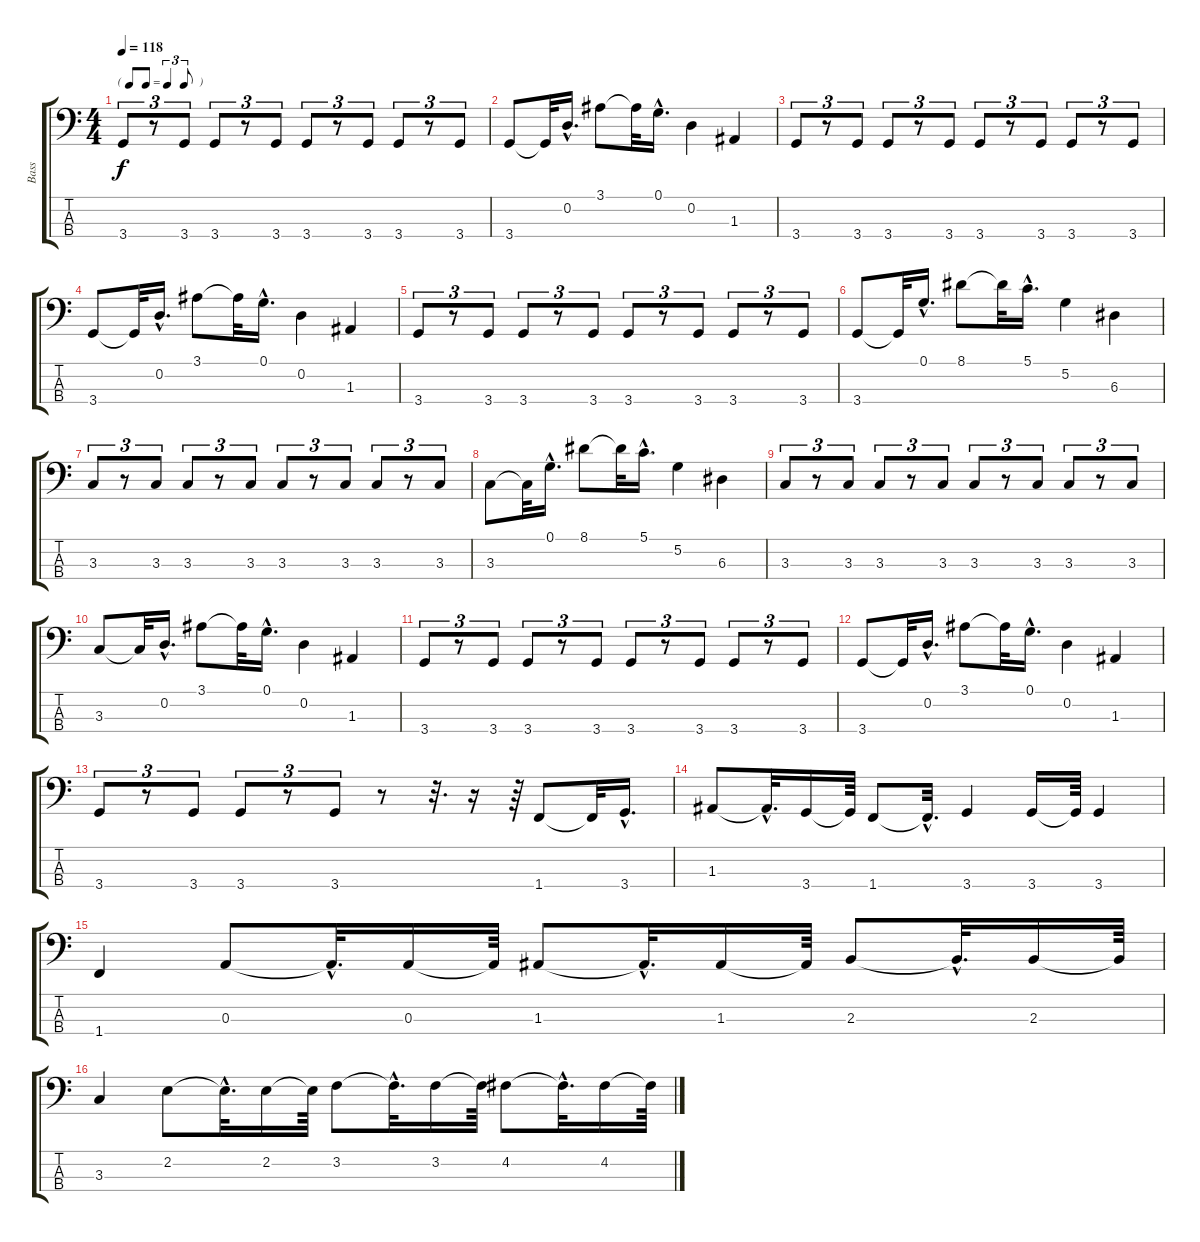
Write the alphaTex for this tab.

\track ("Bass" "Bass") {instrument electricbassfinger}
\staff {score tabs}
\tuning (G2 D2 A1 E1) {hide}
\ts (4 4)
\tf triplet8th
\tempo 118
\clef f4
\ks c
3.4.8{tu (3 2) dy f} r.8{tu (3 2)} 3.4.8{tu (3 2)} 3.4.8{tu (3 2)} r.8{tu (3 2)} 3.4.8{tu (3 2)} 3.4.8{tu (3 2)} r.8{tu (3 2)} 3.4.8{tu (3 2)} 3.4.8{tu (3 2)} r.8{tu (3 2)} 3.4.8{tu (3 2)} |
3.4.8 3.4{t}.32 0.2{hac}.16{d} 3.1.8 3.1{t}.32 0.1{hac}.16{d} 0.2.4 1.3.4 |
3.4.8{tu (3 2)} r.8{tu (3 2)} 3.4.8{tu (3 2)} 3.4.8{tu (3 2)} r.8{tu (3 2)} 3.4.8{tu (3 2)} 3.4.8{tu (3 2)} r.8{tu (3 2)} 3.4.8{tu (3 2)} 3.4.8{tu (3 2)} r.8{tu (3 2)} 3.4.8{tu (3 2)} |
3.4.8 3.4{t}.32 0.2{hac}.16{d} 3.1.8 3.1{t}.32 0.1{hac}.16{d} 0.2.4 1.3.4 |
3.4.8{tu (3 2)} r.8{tu (3 2)} 3.4.8{tu (3 2)} 3.4.8{tu (3 2)} r.8{tu (3 2)} 3.4.8{tu (3 2)} 3.4.8{tu (3 2)} r.8{tu (3 2)} 3.4.8{tu (3 2)} 3.4.8{tu (3 2)} r.8{tu (3 2)} 3.4.8{tu (3 2)} |
3.4.8 3.4{t}.32 0.1{hac}.16{d} 8.1.8 8.1{t}.32 5.1{hac}.16{d} 5.2.4 6.3.4 |
3.3.8{tu (3 2)} r.8{tu (3 2)} 3.3.8{tu (3 2)} 3.3.8{tu (3 2)} r.8{tu (3 2)} 3.3.8{tu (3 2)} 3.3.8{tu (3 2)} r.8{tu (3 2)} 3.3.8{tu (3 2)} 3.3.8{tu (3 2)} r.8{tu (3 2)} 3.3.8{tu (3 2)} |
3.3.8 3.3{t}.32 0.1{hac}.16{d} 8.1.8 8.1{t}.32 5.1{hac}.16{d} 5.2.4 6.3.4 |
3.3.8{tu (3 2)} r.8{tu (3 2)} 3.3.8{tu (3 2)} 3.3.8{tu (3 2)} r.8{tu (3 2)} 3.3.8{tu (3 2)} 3.3.8{tu (3 2)} r.8{tu (3 2)} 3.3.8{tu (3 2)} 3.3.8{tu (3 2)} r.8{tu (3 2)} 3.3.8{tu (3 2)} |
3.3.8 3.3{t}.32 0.2{hac}.16{d} 3.1.8 3.1{t}.32 0.1{hac}.16{d} 0.2.4 1.3.4 |
3.4.8{tu (3 2)} r.8{tu (3 2)} 3.4.8{tu (3 2)} 3.4.8{tu (3 2)} r.8{tu (3 2)} 3.4.8{tu (3 2)} 3.4.8{tu (3 2)} r.8{tu (3 2)} 3.4.8{tu (3 2)} 3.4.8{tu (3 2)} r.8{tu (3 2)} 3.4.8{tu (3 2)} |
3.4.8 3.4{t}.32 0.2{hac}.16{d} 3.1.8 3.1{t}.32 0.1{hac}.16{d} 0.2.4 1.3.4 |
3.4.8{tu (3 2)} r.8{tu (3 2)} 3.4.8{tu (3 2)} 3.4.8{tu (3 2)} r.8{tu (3 2)} 3.4.8{tu (3 2)} r.8 r.32{d} r.16 r.64 1.4.8 1.4{t}.32 3.4{hac}.16{d} |
1.3.8 1.3{hac t}.32{d} 3.4.16 3.4{t}.64 1.4.8 1.4{hac t}.32{d} 3.4.4 3.4.16 3.4{t}.64 3.4.4 |
1.4.4 0.3.8 0.3{hac t}.32{d} 0.3.16 0.3{t}.64 1.3.8 1.3{hac t}.32{d} 1.3.16 1.3{t}.64 2.3.8 2.3{hac t}.32{d} 2.3.16 2.3{t}.64 |
3.3.4 2.2.8 2.2{hac t}.32{d} 2.2.16 2.2{t}.64 3.2.8 3.2{hac t}.32{d} 3.2.16 3.2{t}.64 4.2.8 4.2{hac t}.32{d} 4.2.16 4.2{t}.64
